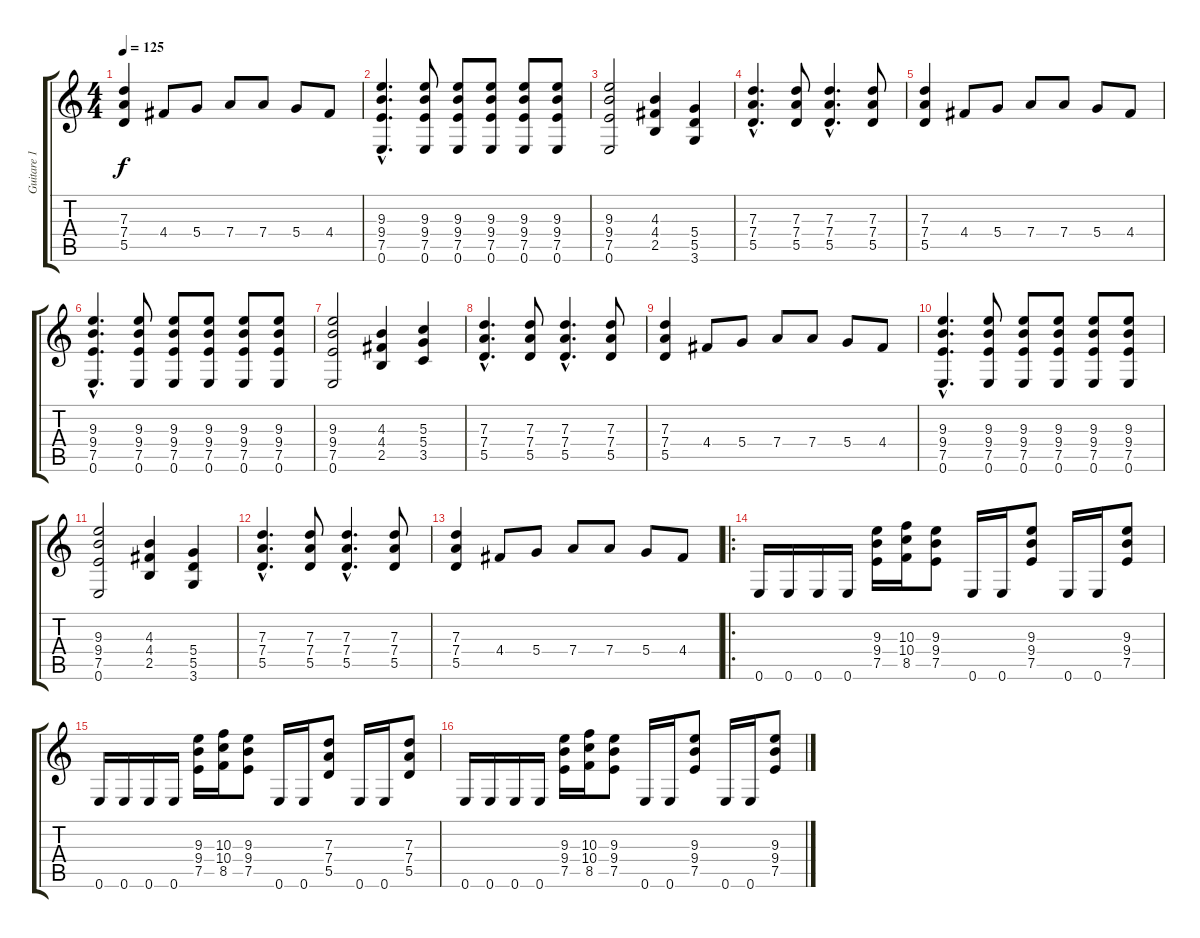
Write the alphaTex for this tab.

\track ("Guitare 1" "Guitare 1") {instrument distortionguitar}
\staff {score tabs}
\tuning (E4 B3 G3 D3 A2 E2) {hide}
\ts (4 4)
\tempo 125
\clef g2
\ks c
(7.3 7.4 5.5).4{dy f} 4.4.8 5.4.8 7.4.8 7.4.8 5.4.8 4.4.8 |
(9.3{hac} 9.4{hac} 7.5{hac} 0.6{hac}).4{d} (9.3 9.4 7.5 0.6).8 (9.3 9.4 7.5 0.6).8 (9.3 9.4 7.5 0.6).8 (9.3 9.4 7.5 0.6).8 (9.3 9.4 7.5 0.6).8 |
(9.3 9.4 7.5 0.6).2 (4.3 4.4 2.5).4 (5.4 5.5 3.6).4 |
(7.3{hac} 7.4{hac} 5.5{hac}).4{d} (7.3 7.4 5.5).8 (7.3{hac} 7.4{hac} 5.5{hac}).4{d} (7.3 7.4 5.5).8 |
(7.3 7.4 5.5).4 4.4.8 5.4.8 7.4.8 7.4.8 5.4.8 4.4.8 |
(9.3{hac} 9.4{hac} 7.5{hac} 0.6{hac}).4{d} (9.3 9.4 7.5 0.6).8 (9.3 9.4 7.5 0.6).8 (9.3 9.4 7.5 0.6).8 (9.3 9.4 7.5 0.6).8 (9.3 9.4 7.5 0.6).8 |
(9.3 9.4 7.5 0.6).2 (4.3 4.4 2.5).4 (5.3 5.4 3.5).4 |
(7.3{hac} 7.4{hac} 5.5{hac}).4{d} (7.3 7.4 5.5).8 (7.3{hac} 7.4{hac} 5.5{hac}).4{d} (7.3 7.4 5.5).8 |
(7.3 7.4 5.5).4 4.4.8 5.4.8 7.4.8 7.4.8 5.4.8 4.4.8 |
(9.3{hac} 9.4{hac} 7.5{hac} 0.6{hac}).4{d} (9.3 9.4 7.5 0.6).8 (9.3 9.4 7.5 0.6).8 (9.3 9.4 7.5 0.6).8 (9.3 9.4 7.5 0.6).8 (9.3 9.4 7.5 0.6).8 |
(9.3 9.4 7.5 0.6).2 (4.3 4.4 2.5).4 (5.4 5.5 3.6).4 |
(7.3{hac} 7.4{hac} 5.5{hac}).4{d} (7.3 7.4 5.5).8 (7.3{hac} 7.4{hac} 5.5{hac}).4{d} (7.3 7.4 5.5).8 |
(7.3 7.4 5.5).4 4.4.8 5.4.8 7.4.8 7.4.8 5.4.8 4.4.8 |
\ro
0.6.16 0.6.16 0.6.16 0.6.16 (9.3 9.4 7.5).16 (10.3 10.4 8.5).16 (9.3 9.4 7.5).8 0.6.16 0.6.16 (9.3 9.4 7.5).8 0.6.16 0.6.16 (9.3 9.4 7.5).8 |
0.6.16 0.6.16 0.6.16 0.6.16 (9.3 9.4 7.5).16 (10.3 10.4 8.5).16 (9.3 9.4 7.5).8 0.6.16 0.6.16 (7.3 7.4 5.5).8 0.6.16 0.6.16 (7.3 7.4 5.5).8 |
0.6.16 0.6.16 0.6.16 0.6.16 (9.3 9.4 7.5).16 (10.3 10.4 8.5).16 (9.3 9.4 7.5).8 0.6.16 0.6.16 (9.3 9.4 7.5).8 0.6.16 0.6.16 (9.3 9.4 7.5).8
